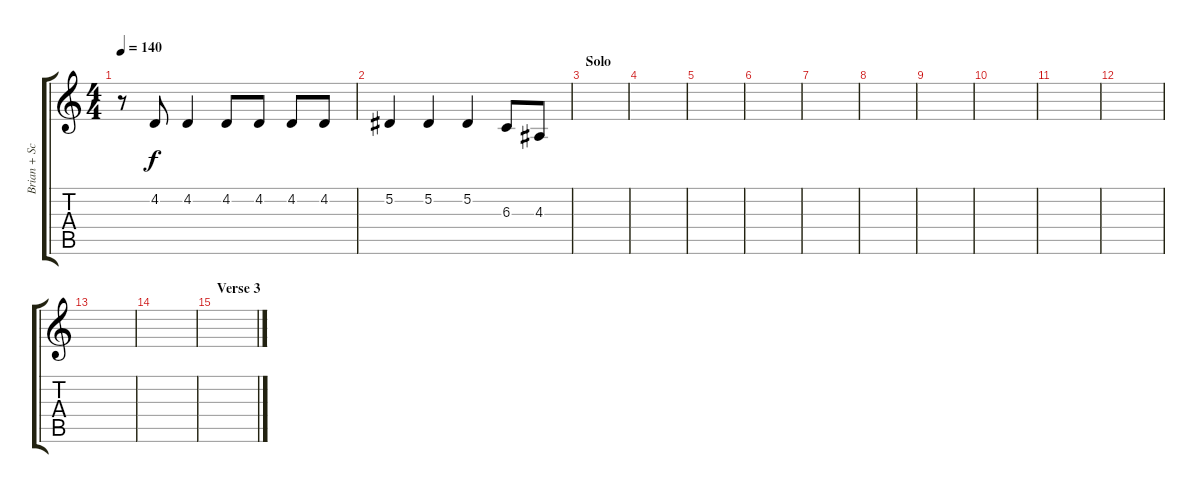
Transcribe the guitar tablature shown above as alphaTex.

\track ("Brian + Scott - Vocals" "Brian + Sc") {instrument lead1square}
\staff {score tabs}
\tuning (Eb4 Bb3 Gb3 Db3 Ab2 Eb2) {hide}
\ts (4 4)
\tempo 140
\clef g2
\ks c
r.8{dy f} 4.2.8 4.2.4 4.2.8 4.2.8 4.2.8 4.2.8 |
5.2.4 5.2.4 5.2.4 6.3.8 4.3.8 |
\section ("" "Solo")
|
|
|
|
|
|
|
|
|
|
|
|
\section ("" "Verse 3")
